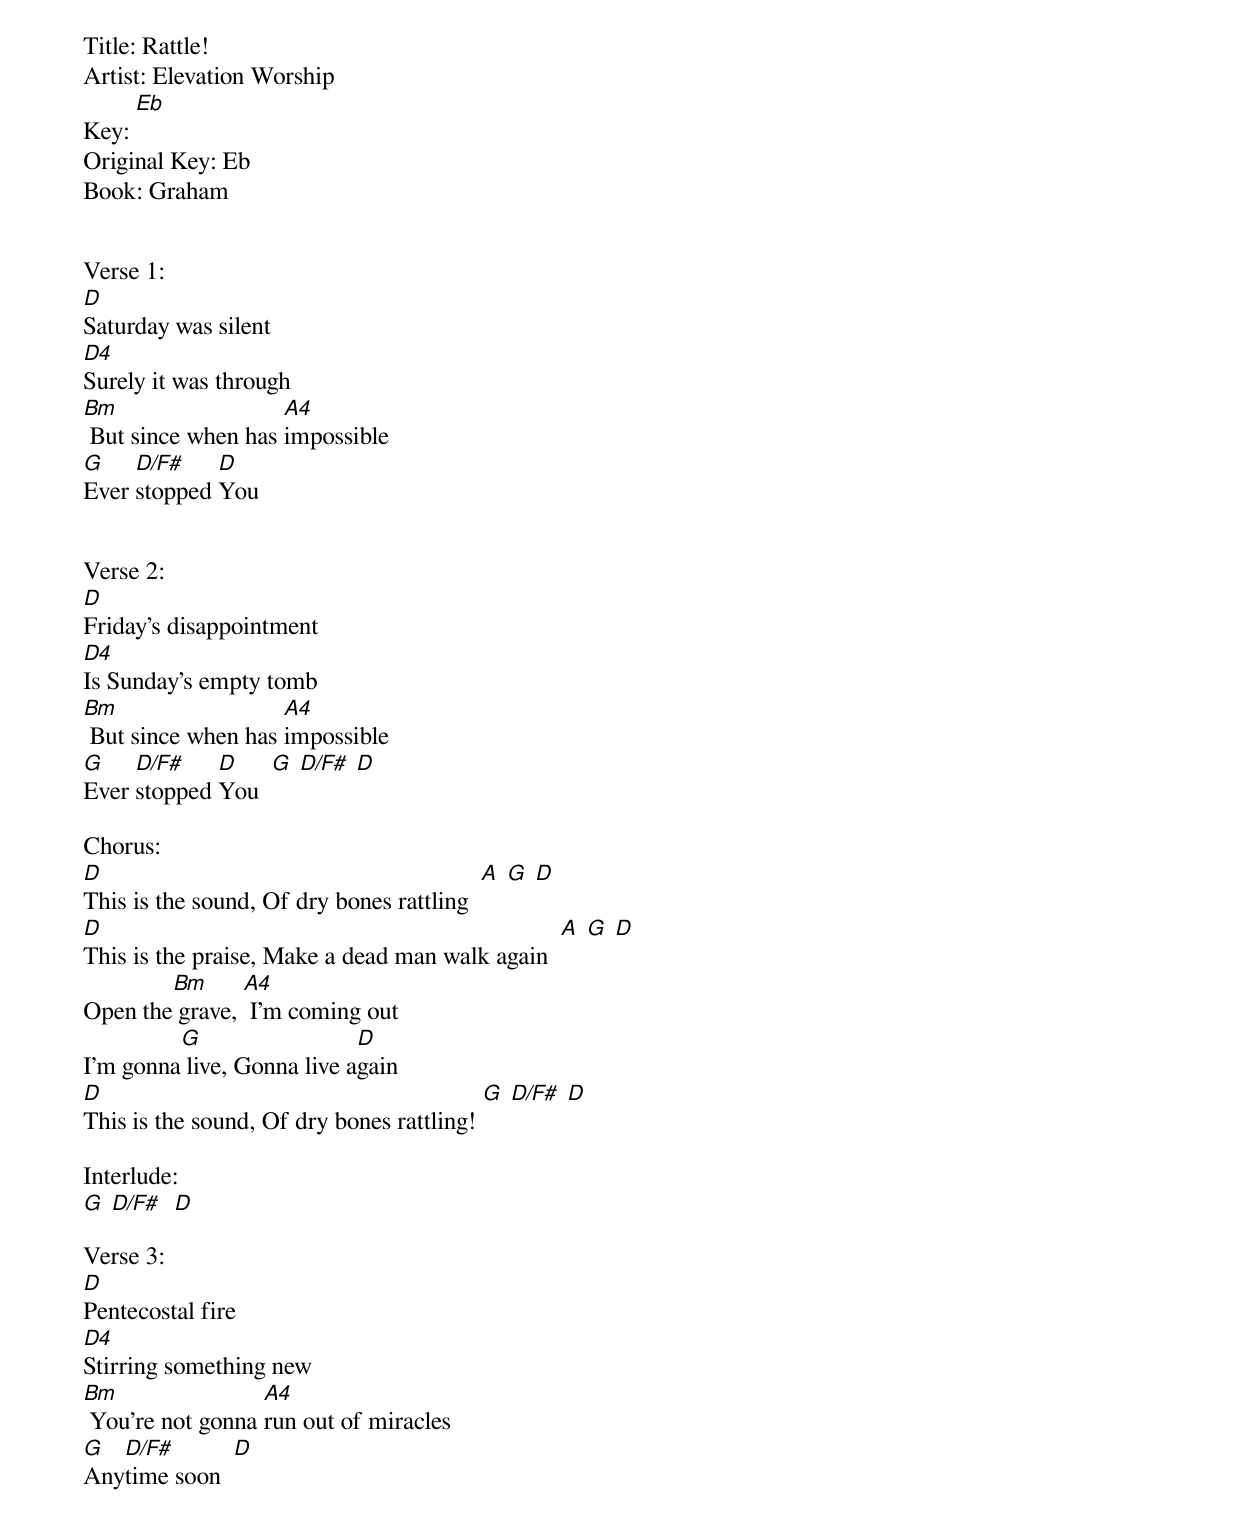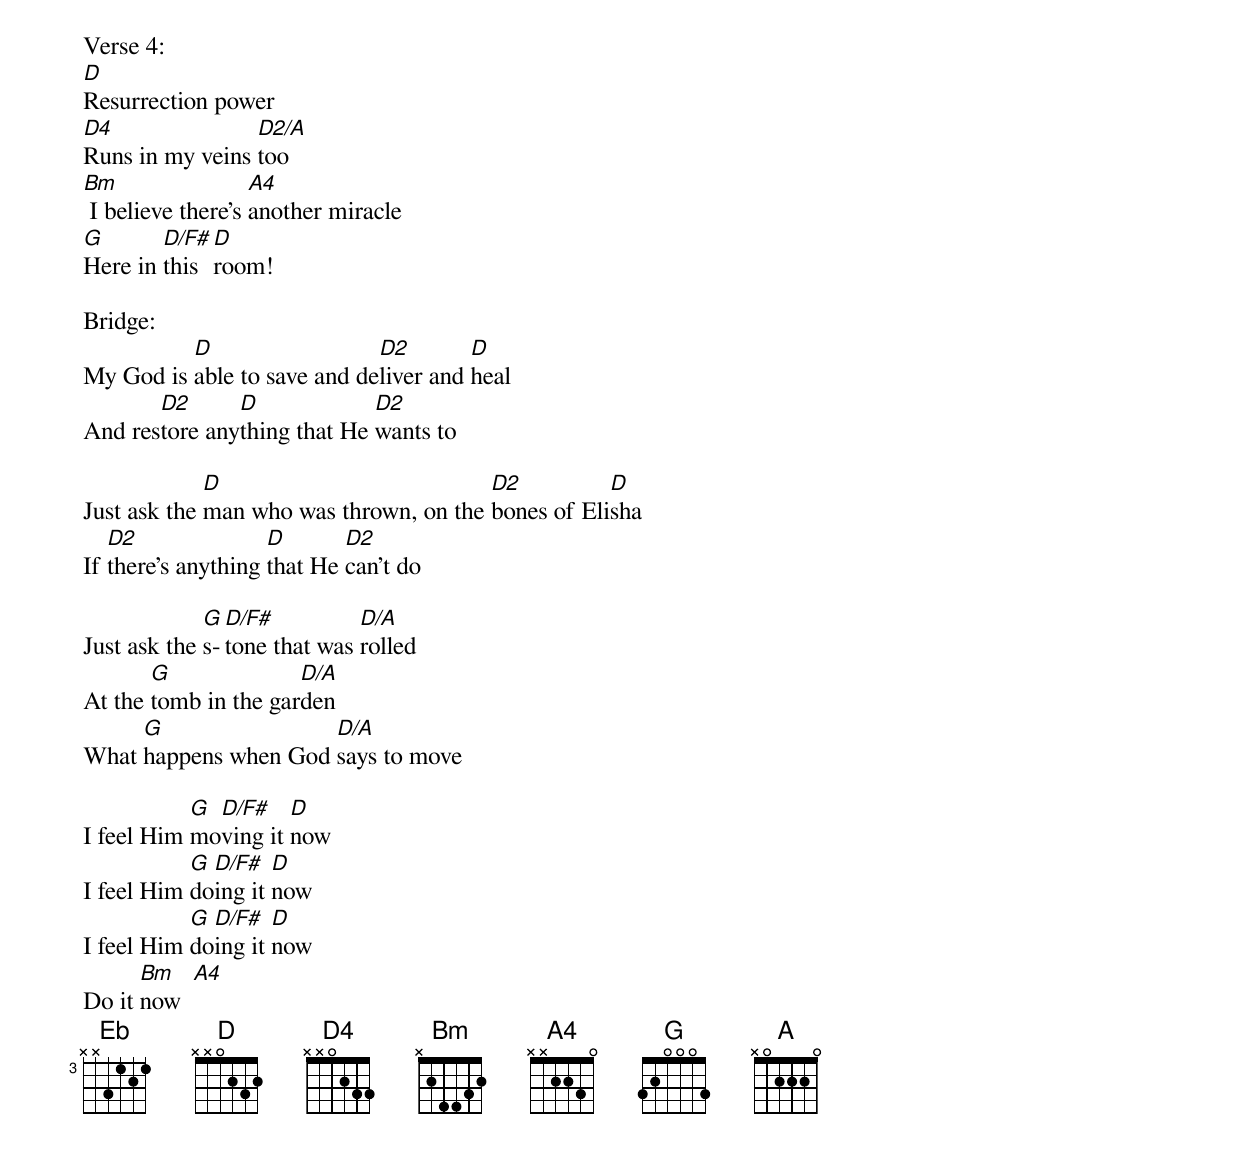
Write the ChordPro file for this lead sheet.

Title: Rattle!
Artist: Elevation Worship
Key: [Eb]
Original Key: Eb
Book: Graham


Verse 1:
[D]Saturday was silent
[D4]Surely it was through
[Bm] But since when has [A4]impossible
[G]Ever [D/F#]stopped [D]You


Verse 2:
[D]Friday’s disappointment
[D4]Is Sunday’s empty tomb
[Bm] But since when has [A4]impossible
[G]Ever [D/F#]stopped [D]You  [G] [D/F#] [D]

Chorus:
[D]This is the sound, Of dry bones rattling  [A] [G] [D]
[D]This is the praise, Make a dead man walk again  [A] [G] [D]
Open the[Bm] grave, [A4] I'm coming out
I'm gonna[G] live, Gonna live a[D]gain
[D]This is the sound, Of dry bones rattling! [G] [D/F#] [D]

Interlude:
[G] [D/F#]  [D]

Verse 3:
[D]Pentecostal fire
[D4]Stirring something new
[Bm] You're not gonna [A4]run out of miracles
[G]Any[D/F#]time soon  [D]

Verse 4:
[D]Resurrection power
[D4]Runs in my veins [D2/A]too
[Bm] I believe there's [A4]another miracle
[G]Here in [D/F#]this [D]room!

Bridge:
My God is [D]able to save and de[D2]liver and [D]heal
And res[D2]tore any[D]thing that He [D2]wants to

Just ask the [D]man who was thrown, on the [D2]bones of Eli[D]sha
If [D2]there’s anything [D]that He [D2]can’t do

Just ask the [G]s-[D/F#]tone that was [D/A]rolled
At the [G]tomb in the gar[D/A]den
What [G]happens when God [D/A]says to move

I feel Him [G]mo[D/F#]ving it [D]now
I feel Him [G]do[D/F#]ing it [D]now
I feel Him [G]do[D/F#]ing it [D]now
Do it [Bm]now  [A4]
